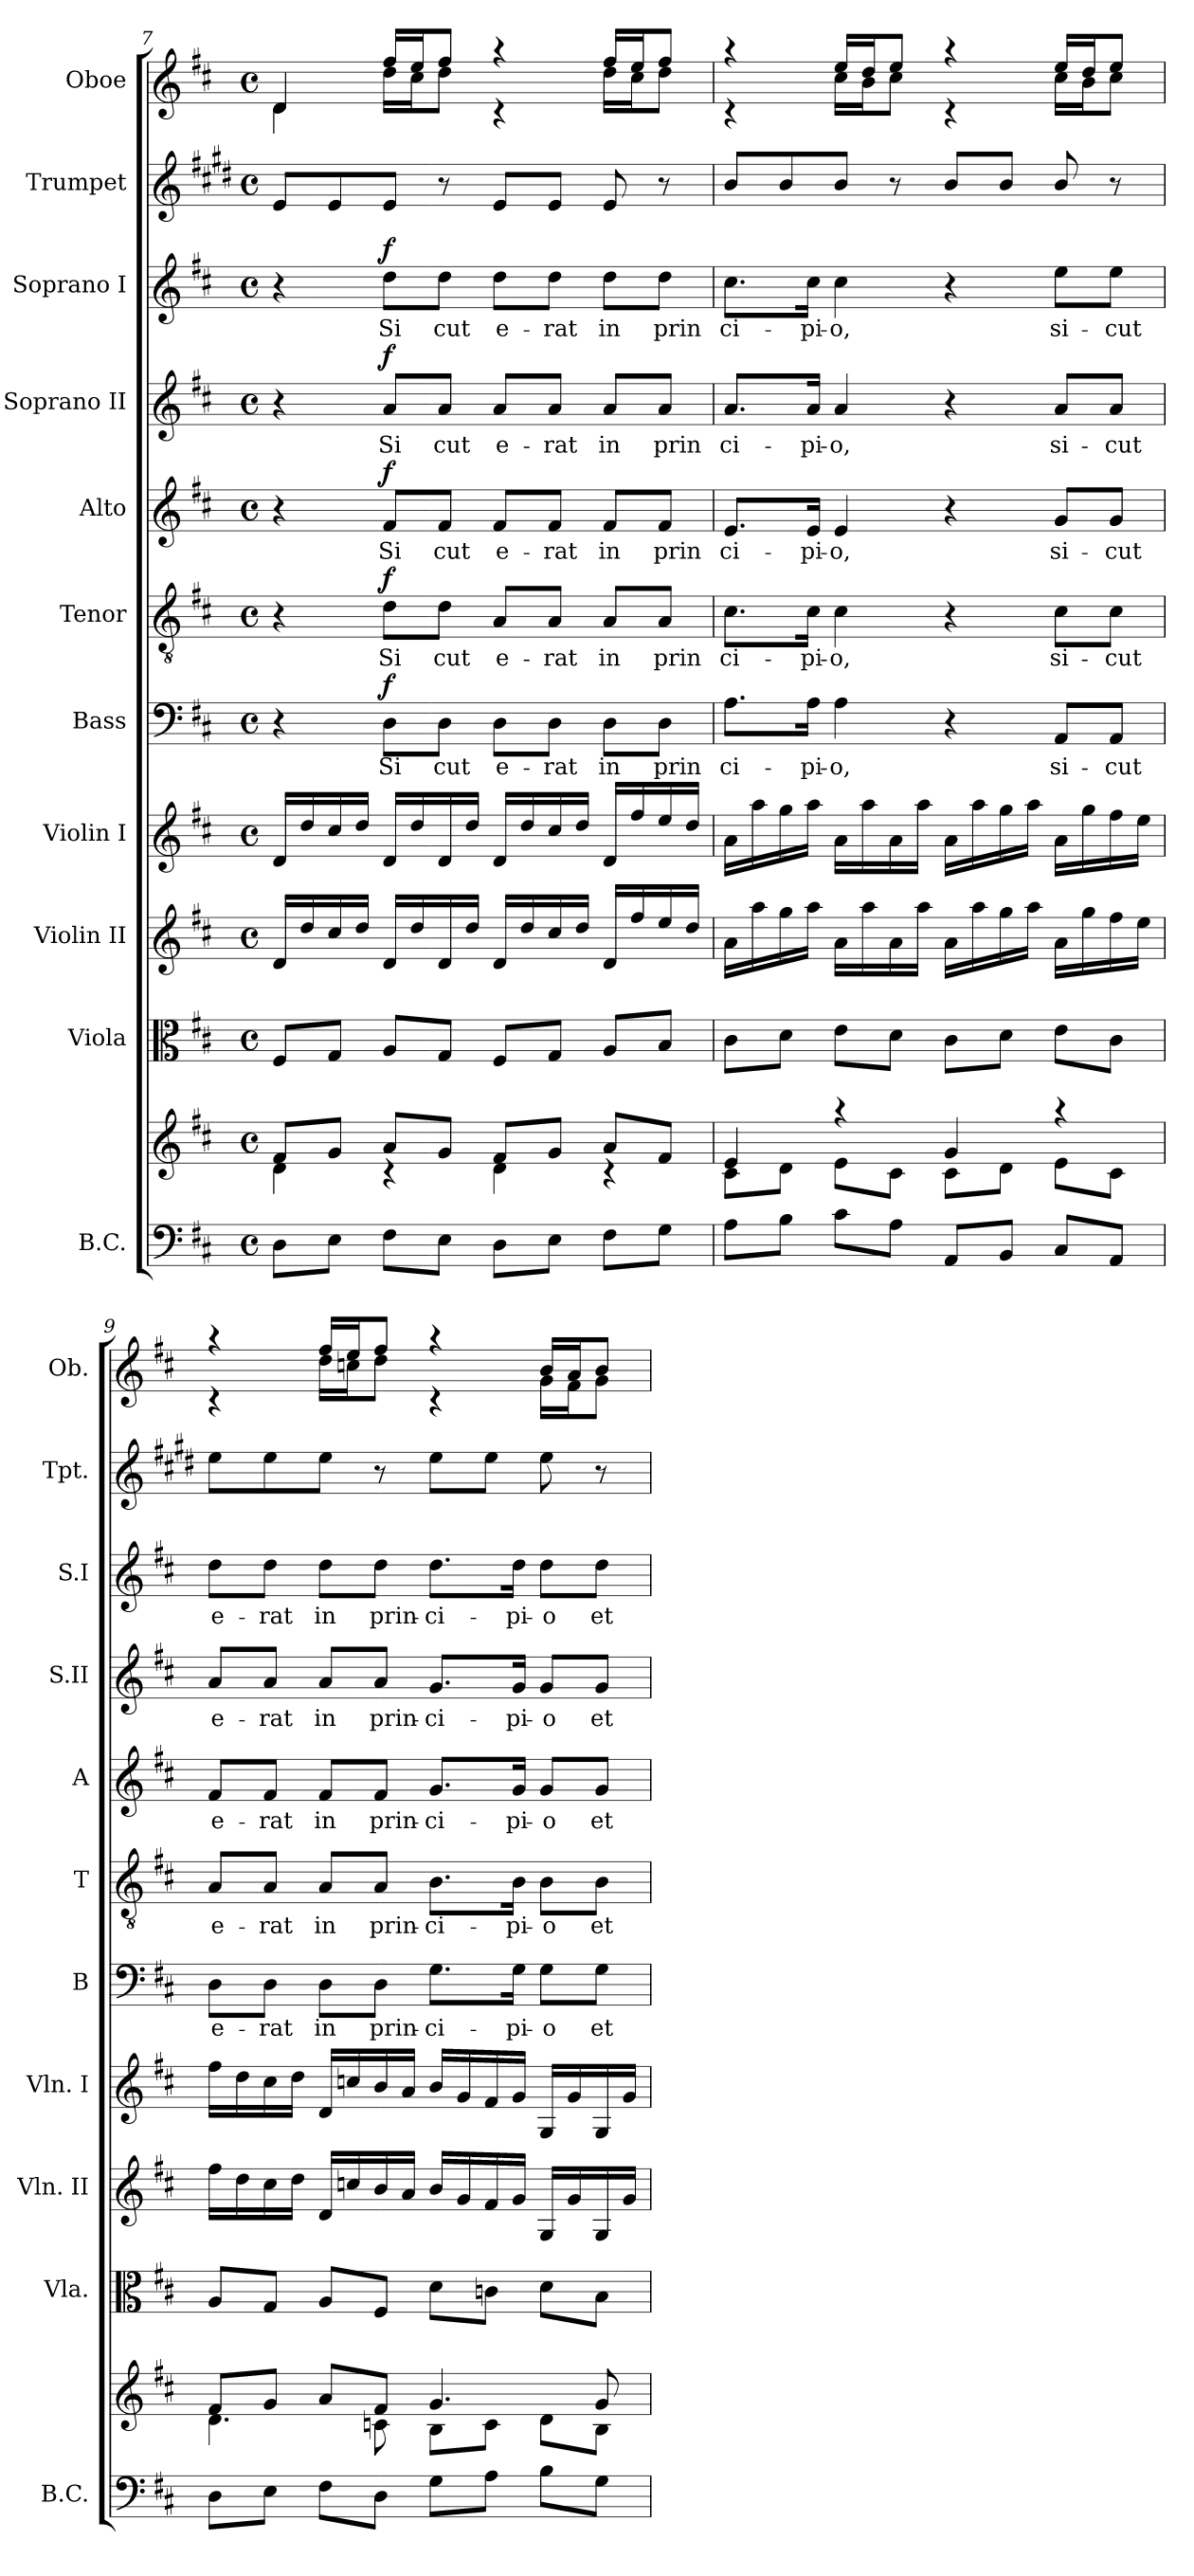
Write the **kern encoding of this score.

**kern	**kern	**kern	**kern	**kern	**kern	**text	**dynam	**kern	**text	**dynam	**kern	**text	**dynam	**kern	**text	**dynam	**kern	**text	**dynam	**kern	**kern
*part11	*part11	*part10	*part9	*part8	*part7	*part7	*part7	*part6	*part6	*part6	*part5	*part5	*part5	*part4	*part4	*part4	*part3	*part3	*part3	*part2	*part1
*staff12	*staff11	*staff10	*staff9	*staff8	*staff7	*staff7	*staff7	*staff6	*staff6	*staff6	*staff5	*staff5	*staff5	*staff4	*staff4	*staff4	*staff3	*staff3	*staff3	*staff2	*staff1
*I"B.C.	*	*I"Viola	*I"Violin II	*I"Violin I	*I"Bass	*	*	*I"Tenor	*	*	*I"Alto	*	*	*I"Soprano II	*	*	*I"Soprano I	*	*	*I"Trumpet	*I"Oboe
*I'B.C.	*	*I'Vla.	*I'Vln. II	*I'Vln. I	*I'B	*	*	*I'T	*	*	*I'A	*	*	*I'S.II	*	*	*I'S.I	*	*	*I'Tpt.	*I'Ob.
*clefF4	*clefG2	*clefC3	*clefG2	*clefG2	*clefF4	*	*	*clefGv2	*	*	*clefG2	*	*	*clefG2	*	*	*clefG2	*	*	*clefG2	*clefG2
*	*	*	*	*	*	*	*	*	*	*	*	*	*	*	*	*	*	*	*	*ITrd1c2	*
*k[f#c#]	*k[f#c#]	*k[f#c#]	*k[f#c#]	*k[f#c#]	*k[f#c#]	*	*	*k[f#c#]	*	*	*k[f#c#]	*	*	*k[f#c#]	*	*	*k[f#c#]	*	*	*k[f#c#]	*k[f#c#]
*D:	*D:	*D:	*D:	*D:	*D:	*	*	*D:	*	*	*D:	*	*	*D:	*	*	*D:	*	*	*D:	*D:
*M4/4	*M4/4	*M4/4	*M4/4	*M4/4	*M4/4	*	*	*M4/4	*	*	*M4/4	*	*	*M4/4	*	*	*M4/4	*	*	*M4/4	*M4/4
*met(c)	*met(c)	*met(c)	*met(c)	*met(c)	*met(c)	*	*	*met(c)	*	*	*met(c)	*	*	*met(c)	*	*	*met(c)	*	*	*met(c)	*met(c)
=7	=7	=7	=7	=7	=7	=7	=7	=7	=7	=7	=7	=7	=7	=7	=7	=7	=7	=7	=7	=7	=7
*	*^	*	*	*	*	*	*	*	*	*	*	*	*	*	*	*	*	*	*	*	*^
8D\L	8f#/L	4d\	8F#/L	16d/LL	16d/LL	4r	.	.	4r	.	.	4r	.	.	4r	.	.	4r	.	.	8d/L	4d/	4d\
.	.	.	.	16dd/	16dd/	.	.	.	.	.	.	.	.	.	.	.	.	.	.	.	.	.	.
8E\J	8g/J	.	8G/J	16cc#/	16cc#/	.	.	.	.	.	.	.	.	.	.	.	.	.	.	.	8d/	.	.
.	.	.	.	16dd/JJ	16dd/JJ	.	.	.	.	.	.	.	.	.	.	.	.	.	.	.	.	.	.
!	!	!	!	!	!	!	!LO:LY:b	!LO:DY:a	!	!LO:LY:b	!LO:DY:a	!	!LO:LY:b	!LO:DY:a	!	!LO:LY:b	!LO:DY:a	!	!LO:LY:b	!LO:DY:a	!	!	!
8F#\L	8a/L	4rc	8A/L	16d/LL	16d/LL	8D\L	Si	f	8d\L	Si	f	8f#/L	Si	f	8a/L	Si	f	8dd\L	Si	f	8d/J	16ff#/LL	16dd\LL
.	.	.	.	16dd/	16dd/	.	.	.	.	.	.	.	.	.	.	.	.	.	.	.	.	16ee/J	16cc#\J
!	!	!	!	!	!	!	!LO:LY:b	!	!	!LO:LY:b	!	!	!LO:LY:b	!	!	!LO:LY:b	!	!	!LO:LY:b	!	!	!	!
8E\J	8g/J	.	8G/J	16d/	16d/	8D\J	cut	.	8d\J	cut	.	8f#/J	cut	.	8a/J	cut	.	8dd\J	cut	.	8r	8ff#/J	8dd\J
.	.	.	.	16dd/JJ	16dd/JJ	.	.	.	.	.	.	.	.	.	.	.	.	.	.	.	.	.	.
!	!	!	!	!	!	!	!LO:LY:b	!	!	!LO:LY:b	!	!	!LO:LY:b	!	!	!LO:LY:b	!	!	!LO:LY:b	!	!	!	!
8D\L	8f#/L	4d\	8F#/L	16d/LL	16d/LL	8D\L	e-	.	8A/L	e-	.	8f#/L	e-	.	8a/L	e-	.	8dd\L	e-	.	8d/L	4raa	4rc
.	.	.	.	16dd/	16dd/	.	.	.	.	.	.	.	.	.	.	.	.	.	.	.	.	.	.
!	!	!	!	!	!	!	!LO:LY:b	!	!	!LO:LY:b	!	!	!LO:LY:b	!	!	!LO:LY:b	!	!	!LO:LY:b	!	!	!	!
8E\J	8g/J	.	8G/J	16cc#/	16cc#/	8D\J	-rat	.	8A/J	-rat	.	8f#/J	-rat	.	8a/J	-rat	.	8dd\J	-rat	.	8d/J	.	.
.	.	.	.	16dd/JJ	16dd/JJ	.	.	.	.	.	.	.	.	.	.	.	.	.	.	.	.	.	.
!	!	!	!	!	!	!	!LO:LY:b	!	!	!LO:LY:b	!	!	!LO:LY:b	!	!	!LO:LY:b	!	!	!LO:LY:b	!	!	!	!
8F#\L	8a/L	4rc	8A/L	16d/LL	16d/LL	8D\L	in	.	8A/L	in	.	8f#/L	in	.	8a/L	in	.	8dd\L	in	.	8d/	16ff#/LL	16dd\LL
.	.	.	.	16ff#/	16ff#/	.	.	.	.	.	.	.	.	.	.	.	.	.	.	.	.	16ee/J	16cc#\J
!	!	!	!	!	!	!	!LO:LY:b	!	!	!LO:LY:b	!	!	!LO:LY:b	!	!	!LO:LY:b	!	!	!LO:LY:b	!	!	!	!
8G\J	8f#/J	.	8B/J	16ee/	16ee/	8D\J	prin	.	8A/J	prin	.	8f#/J	prin	.	8a/J	prin	.	8dd\J	prin	.	8r	8ff#/J	8dd\J
.	.	.	.	16dd/JJ	16dd/JJ	.	.	.	.	.	.	.	.	.	.	.	.	.	.	.	.	.	.
=8	=8	=8	=8	=8	=8	=8	=8	=8	=8	=8	=8	=8	=8	=8	=8	=8	=8	=8	=8	=8	=8	=8	=8
!	!	!	!	!	!	!	!LO:LY:b	!	!	!LO:LY:b	!	!	!LO:LY:b	!	!	!LO:LY:b	!	!	!LO:LY:b	!	!	!	!
8A\L	4e/	8c#\L	8c#\L	16a\LL	16a\LL	8.A\L	ci-	.	8.c#\L	ci-	.	8.e/L	ci-	.	8.a/L	ci-	.	8.cc#\L	ci-	.	8a/L	4raa	4rc
.	.	.	.	16aa\	16aa\	.	.	.	.	.	.	.	.	.	.	.	.	.	.	.	.	.	.
8B\J	.	8d\J	8d\J	16gg\	16gg\	.	.	.	.	.	.	.	.	.	.	.	.	.	.	.	8a/	.	.
!	!	!	!	!	!	!	!LO:LY:b	!	!	!LO:LY:b	!	!	!LO:LY:b	!	!	!LO:LY:b	!	!	!LO:LY:b	!	!	!	!
.	.	.	.	16aa\JJ	16aa\JJ	16A\Jk	-pi-	.	16c#\Jk	-pi-	.	16e/Jk	-pi-	.	16a/Jk	-pi-	.	16cc#\Jk	-pi-	.	.	.	.
!	!	!	!	!	!	!	!LO:LY:b	!	!	!LO:LY:b	!	!	!LO:LY:b	!	!	!LO:LY:b	!	!	!LO:LY:b	!	!	!	!
8c#\L	4raa	8e\L	8e\L	16a\LL	16a\LL	4A\	-o,	.	4c#\	-o,	.	4e/	-o,	.	4a/	-o,	.	4cc#\	-o,	.	8a/J	16ee/LL	16cc#\LL
.	.	.	.	16aa\	16aa\	.	.	.	.	.	.	.	.	.	.	.	.	.	.	.	.	16dd/J	16b\J
8A\J	.	8c#\J	8d\J	16a\	16a\	.	.	.	.	.	.	.	.	.	.	.	.	.	.	.	8r	8ee/J	8cc#\J
.	.	.	.	16aa\JJ	16aa\JJ	.	.	.	.	.	.	.	.	.	.	.	.	.	.	.	.	.	.
8AA/L	4g/	8c#\L	8c#\L	16a\LL	16a\LL	4r	.	.	4r	.	.	4r	.	.	4r	.	.	4r	.	.	8a/L	4raa	4rc
.	.	.	.	16aa\	16aa\	.	.	.	.	.	.	.	.	.	.	.	.	.	.	.	.	.	.
8BB/J	.	8d\J	8d\J	16gg\	16gg\	.	.	.	.	.	.	.	.	.	.	.	.	.	.	.	8a/J	.	.
.	.	.	.	16aa\JJ	16aa\JJ	.	.	.	.	.	.	.	.	.	.	.	.	.	.	.	.	.	.
!	!	!	!	!	!	!	!LO:LY:b	!	!	!LO:LY:b	!	!	!LO:LY:b	!	!	!LO:LY:b	!	!	!LO:LY:b	!	!	!	!
8C#/L	4raa	8e\L	8e\L	16a\LL	16a\LL	8AA/L	si-	.	8c#\L	si-	.	8g/L	si-	.	8a/L	si-	.	8ee\L	si-	.	8a/	16ee/LL	16cc#\LL
.	.	.	.	16gg\	16gg\	.	.	.	.	.	.	.	.	.	.	.	.	.	.	.	.	16dd/J	16b\J
!	!	!	!	!	!	!	!LO:LY:b	!	!	!LO:LY:b	!	!	!LO:LY:b	!	!	!LO:LY:b	!	!	!LO:LY:b	!	!	!	!
8AA/J	.	8c#\J	8c#\J	16ff#\	16ff#\	8AA/J	-cut	.	8c#\J	-cut	.	8g/J	-cut	.	8a/J	-cut	.	8ee\J	-cut	.	8r	8ee/J	8cc#\J
.	.	.	.	16ee\JJ	16ee\JJ	.	.	.	.	.	.	.	.	.	.	.	.	.	.	.	.	.	.
!!LO:PB:g=z	!!
=9	=9	=9	=9	=9	=9	=9	=9	=9	=9	=9	=9	=9	=9	=9	=9	=9	=9	=9	=9	=9	=9	=9	=9
!	!	!	!	!	!	!	!LO:LY:b	!	!	!LO:LY:b	!	!	!LO:LY:b	!	!	!LO:LY:b	!	!	!LO:LY:b	!	!	!	!
8D\L	8f#/L	4.d\	8A/L	16ff#\LL	16ff#\LL	8D\L	e-	.	8A/L	e-	.	8f#/L	e-	.	8a/L	e-	.	8dd\L	e-	.	8dd\L	4raa	4rc
.	.	.	.	16dd\	16dd\	.	.	.	.	.	.	.	.	.	.	.	.	.	.	.	.	.	.
!	!	!	!	!	!	!	!LO:LY:b	!	!	!LO:LY:b	!	!	!LO:LY:b	!	!	!LO:LY:b	!	!	!LO:LY:b	!	!	!	!
8E\J	8g/J	.	8G/J	16cc#\	16cc#\	8D\J	-rat	.	8A/J	-rat	.	8f#/J	-rat	.	8a/J	-rat	.	8dd\J	-rat	.	8dd\	.	.
.	.	.	.	16dd\JJ	16dd\JJ	.	.	.	.	.	.	.	.	.	.	.	.	.	.	.	.	.	.
!	!	!	!	!	!	!	!LO:LY:b	!	!	!LO:LY:b	!	!	!LO:LY:b	!	!	!LO:LY:b	!	!	!LO:LY:b	!	!	!	!
8F#\L	8a/L	.	8A/L	16d/LL	16d/LL	8D\L	in	.	8A/L	in	.	8f#/L	in	.	8a/L	in	.	8dd\L	in	.	8dd\J	16ff#/LL	16dd\LL
.	.	.	.	16ccn/	16ccn/	.	.	.	.	.	.	.	.	.	.	.	.	.	.	.	.	16ee/J	16ccn\J
!	!	!	!	!	!	!	!LO:LY:b	!	!	!LO:LY:b	!	!	!LO:LY:b	!	!	!LO:LY:b	!	!	!LO:LY:b	!	!	!	!
8D\J	8f#/J	8cn\	8F#/J	16b/	16b/	8D\J	prin-	.	8A/J	prin-	.	8f#/J	prin-	.	8a/J	prin-	.	8dd\J	prin-	.	8r	8ff#/J	8dd\J
.	.	.	.	16a/JJ	16a/JJ	.	.	.	.	.	.	.	.	.	.	.	.	.	.	.	.	.	.
!	!	!	!	!	!	!	!LO:LY:b	!	!	!LO:LY:b	!	!	!LO:LY:b	!	!	!LO:LY:b	!	!	!LO:LY:b	!	!	!	!
8G\L	4.g/	8B\L	8d\L	16b/LL	16b/LL	8.G\L	-ci-	.	8.B\L	-ci-	.	8.g/L	-ci-	.	8.g/L	-ci-	.	8.dd\L	-ci-	.	8dd\L	4raa	4rc
.	.	.	.	16g/	16g/	.	.	.	.	.	.	.	.	.	.	.	.	.	.	.	.	.	.
8A\J	.	8c\J	8cn\J	16f#/	16f#/	.	.	.	.	.	.	.	.	.	.	.	.	.	.	.	8dd\J	.	.
!	!	!	!	!	!	!	!LO:LY:b	!	!	!LO:LY:b	!	!	!LO:LY:b	!	!	!LO:LY:b	!	!	!LO:LY:b	!	!	!	!
.	.	.	.	16g/JJ	16g/JJ	16G\Jk	-pi-	.	16B\Jk	-pi-	.	16g/Jk	-pi-	.	16g/Jk	-pi-	.	16dd\Jk	-pi-	.	.	.	.
!	!	!	!	!	!	!	!LO:LY:b	!	!	!LO:LY:b	!	!	!LO:LY:b	!	!	!LO:LY:b	!	!	!LO:LY:b	!	!	!	!
8B\L	.	8d\L	8d\L	16G/LL	16G/LL	8G\L	-o	.	8B\L	-o	.	8g/L	-o	.	8g/L	-o	.	8dd\L	-o	.	8dd\	16b/LL	16g\LL
.	.	.	.	16g/	16g/	.	.	.	.	.	.	.	.	.	.	.	.	.	.	.	.	16a/J	16f#\J
!	!	!	!	!	!	!	!LO:LY:b	!	!	!LO:LY:b	!	!	!LO:LY:b	!	!	!LO:LY:b	!	!	!LO:LY:b	!	!	!	!
8G\J	8g/	8B\J	8B\J	16G/	16G/	8G\J	et	.	8B\J	et	.	8g/J	et	.	8g/J	et	.	8dd\J	et	.	8r	8b/J	8g\J
.	.	.	.	16g/JJ	16g/JJ	.	.	.	.	.	.	.	.	.	.	.	.	.	.	.	.	.	.
*	*v	*v	*	*	*	*	*	*	*	*	*	*	*	*	*	*	*	*	*	*	*	*v	*v
=	=	=	=	=	=	=	=	=	=	=	=	=	=	=	=	=	=	=	=	=	=
*-	*-	*-	*-	*-	*-	*-	*-	*-	*-	*-	*-	*-	*-	*-	*-	*-	*-	*-	*-	*-	*-
